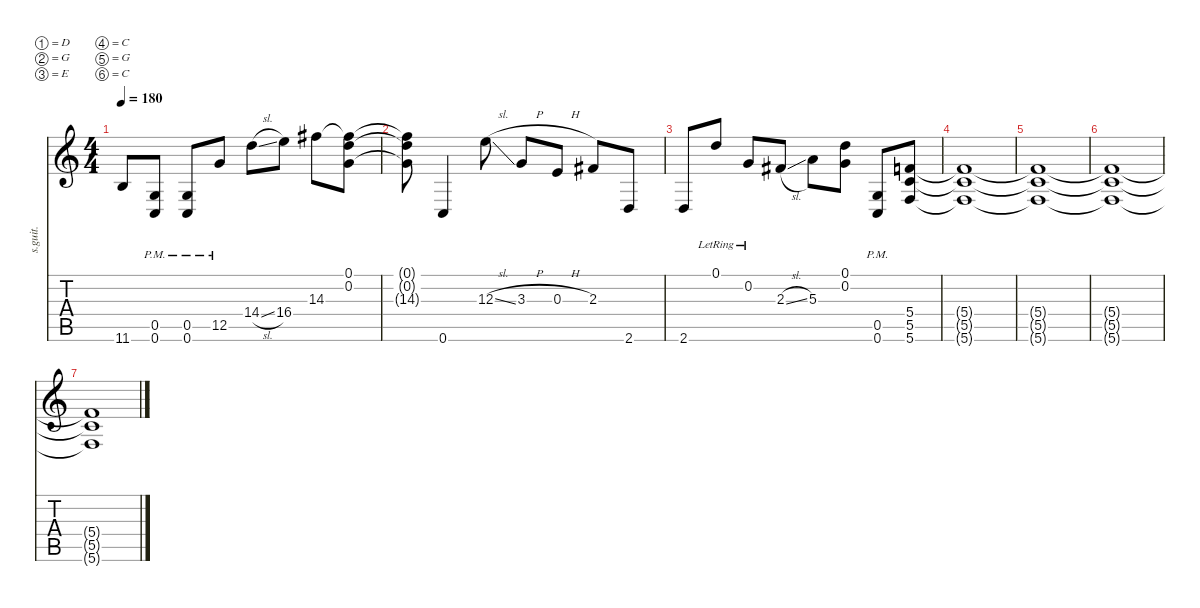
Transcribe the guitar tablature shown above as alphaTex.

\defaultSystemsLayout 4
\hideDynamics
\bracketExtendMode nobrackets
\track ("Rhythm Guitar 1" "s.guit.") {instrument distortionguitar}
\staff {score tabs}
\tuning (D4 G3 E3 C3 G2 C2)
\ts (4 4)
\tempo 180
\clef g2
\ks c
11.6.8{lyrics (0 "") lyrics (1 "") lyrics (2 "") lyrics (3 "") lyrics (4 "") dy mf} (0.5{pm} 0.6{pm}).8{lyrics (0 "") lyrics (1 "") lyrics (2 "") lyrics (3 "") lyrics (4 "")} (0.5{pm} 0.6{pm}).8{lyrics (0 "") lyrics (1 "") lyrics (2 "") lyrics (3 "") lyrics (4 "")} 12.5{pm}.8{lyrics (0 "") lyrics (1 "") lyrics (2 "") lyrics (3 "") lyrics (4 "")} 14.4{sl}.8{lyrics (0 "") lyrics (1 "") lyrics (2 "") lyrics (3 "") lyrics (4 "")} 16.4.8{lyrics (0 "") lyrics (1 "") lyrics (2 "") lyrics (3 "") lyrics (4 "")} 14.3{acc #}.8{lyrics (0 "") lyrics (1 "") lyrics (2 "") lyrics (3 "") lyrics (4 "")} (0.1 0.2 14.3{t acc #}).8{lyrics (0 "") lyrics (1 "") lyrics (2 "") lyrics (3 "") lyrics (4 "")} |
(0.1{t} 0.2{t} 14.3{t acc #}).8{lyrics (0 "") lyrics (1 "") lyrics (2 "") lyrics (3 "") lyrics (4 "")} 0.6.4{lyrics (0 "") lyrics (1 "") lyrics (2 "") lyrics (3 "") lyrics (4 "")} 12.3{sl}.8{lyrics (0 "") lyrics (1 "") lyrics (2 "") lyrics (3 "") lyrics (4 "")} 3.3{h}.8{lyrics (0 "") lyrics (1 "") lyrics (2 "") lyrics (3 "") lyrics (4 "")} 0.3{h}.8{lyrics (0 "") lyrics (1 "") lyrics (2 "") lyrics (3 "") lyrics (4 "")} 2.3{acc #}.8{lyrics (0 "") lyrics (1 "") lyrics (2 "") lyrics (3 "") lyrics (4 "")} 2.6.8{lyrics (0 "") lyrics (1 "") lyrics (2 "") lyrics (3 "") lyrics (4 "")} |
2.6.8{lyrics (0 "") lyrics (1 "") lyrics (2 "") lyrics (3 "") lyrics (4 "")} 0.1{lr}.8{lyrics (0 "") lyrics (1 "") lyrics (2 "") lyrics (3 "") lyrics (4 "")} 0.2{lr}.8{lyrics (0 "") lyrics (1 "") lyrics (2 "") lyrics (3 "") lyrics (4 "")} 2.3{sl acc #}.8{lyrics (0 "") lyrics (1 "") lyrics (2 "") lyrics (3 "") lyrics (4 "")} 5.3.8{lyrics (0 "") lyrics (1 "") lyrics (2 "") lyrics (3 "") lyrics (4 "")} (0.1 0.2).8{lyrics (0 "") lyrics (1 "") lyrics (2 "") lyrics (3 "") lyrics (4 "")} (0.5{pm} 0.6{pm}).8{lyrics (0 "") lyrics (1 "") lyrics (2 "") lyrics (3 "") lyrics (4 "")} (5.4 5.5 5.6).8{lyrics (0 "") lyrics (1 "") lyrics (2 "") lyrics (3 "") lyrics (4 "")} |
(5.4{t} 5.5{t} 5.6{t}).1{lyrics (0 "") lyrics (1 "") lyrics (2 "") lyrics (3 "") lyrics (4 "")} |
(5.4{t} 5.5{t} 5.6{t}).1{lyrics (0 "") lyrics (1 "") lyrics (2 "") lyrics (3 "") lyrics (4 "")} |
(5.4{t} 5.5{t} 5.6{t}).1{lyrics (0 "") lyrics (1 "") lyrics (2 "") lyrics (3 "") lyrics (4 "")} |
(5.4{t} 5.5{t} 5.6{t}).1{lyrics (0 "") lyrics (1 "") lyrics (2 "") lyrics (3 "") lyrics (4 "")}
